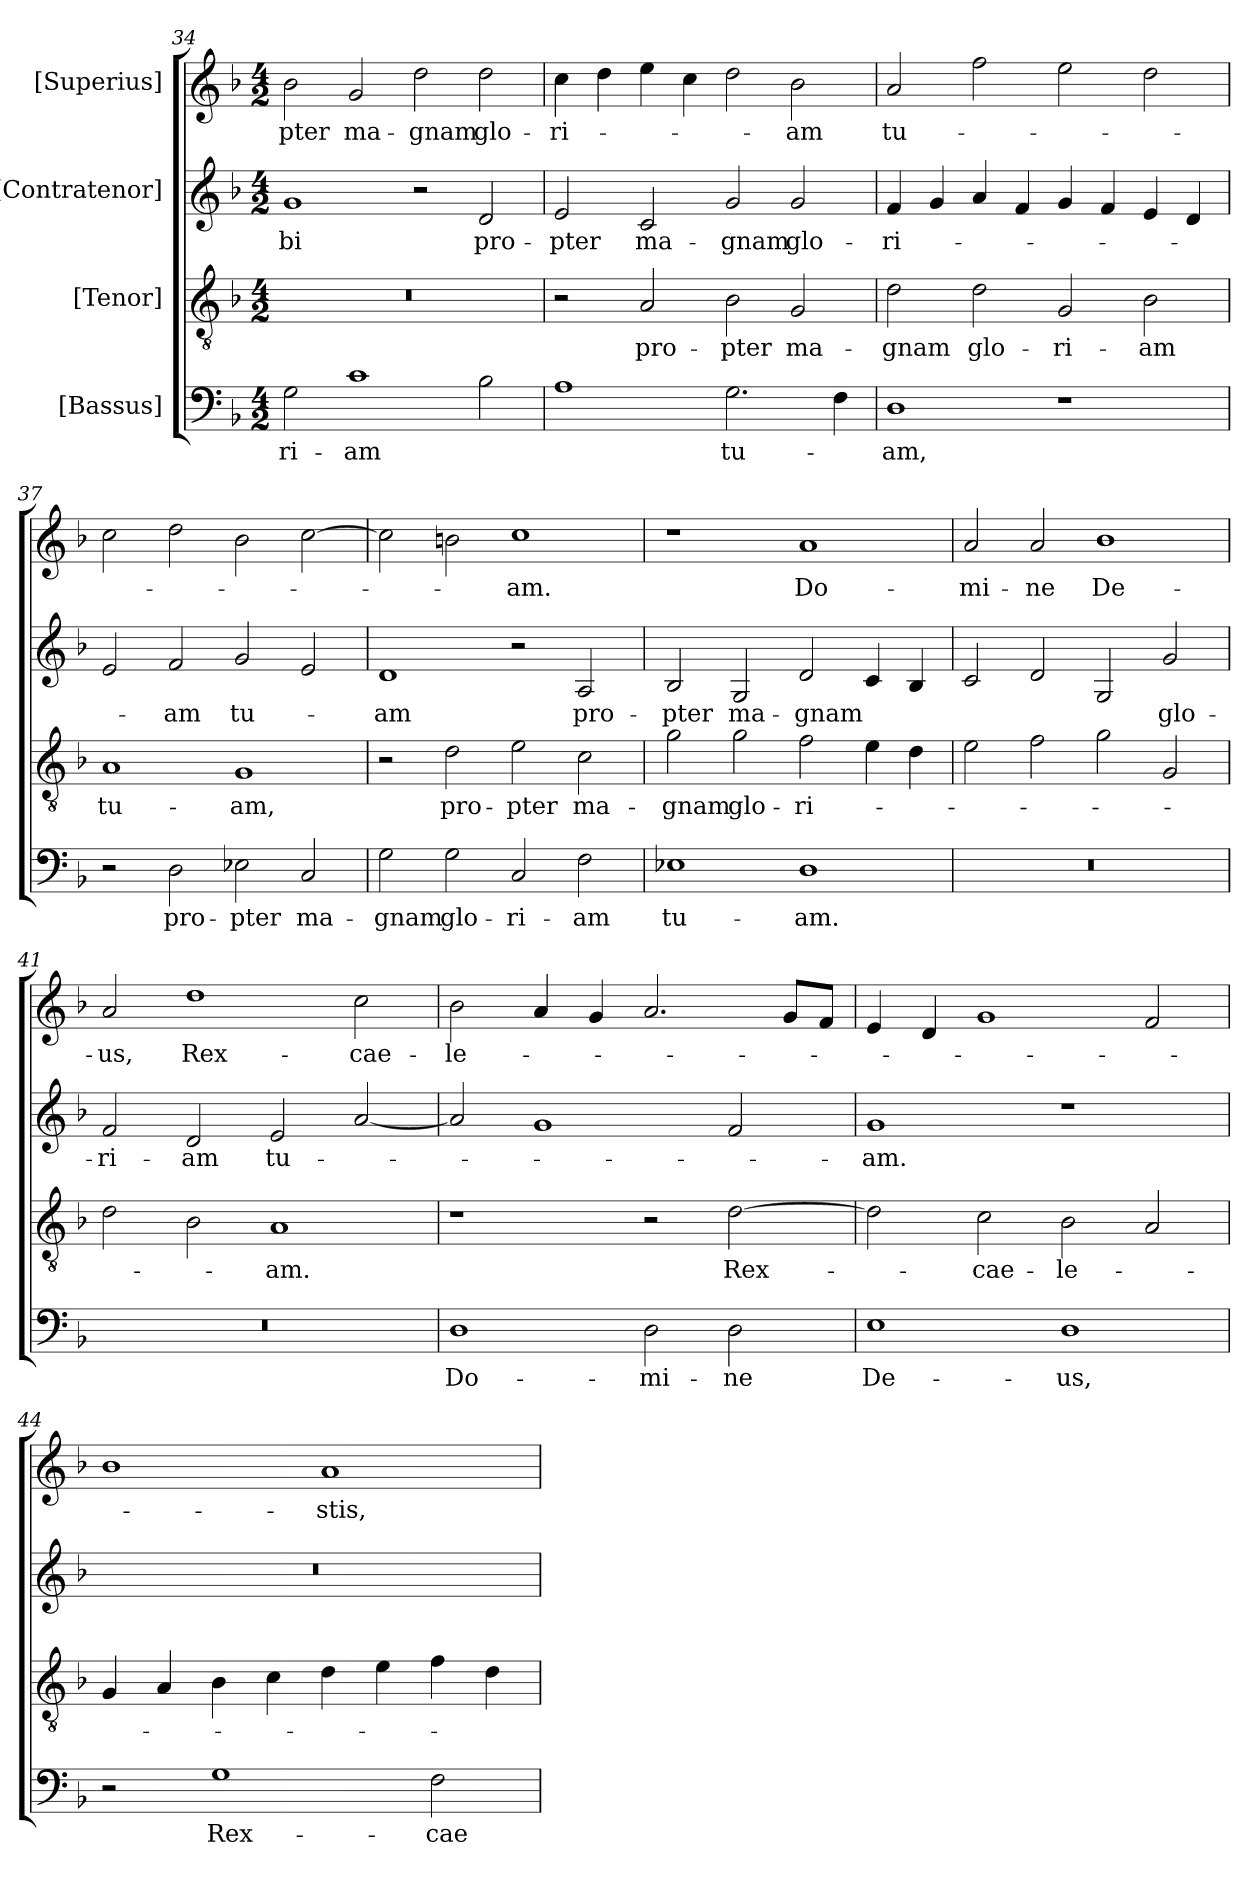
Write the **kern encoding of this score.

**kern	**text	**kern	**text	**kern	**text	**kern	**text
*part4	*part4	*part3	*part3	*part2	*part2	*part1	*part1
*staff4	*staff4	*staff3	*staff3	*staff2	*staff2	*staff1	*staff1
*I"[Bassus]	*	*I"[Tenor]	*	*I"[Contratenor]	*	*I"[Superius]	*
*clefF4	*	*clefGv2	*	*clefG2	*	*clefG2	*
*k[b-]	*	*k[b-]	*	*k[b-]	*	*k[b-]	*
*M4/2	*	*M4/2	*	*M4/2	*	*M4/2	*
=34	=34	=34	=34	=34	=34	=34	=34
2G\	-ri-	0r	.	1g/	-bi	2b-\	-pter
1c\	-am	.	.	.	.	2g/	ma-
.	.	.	.	2r	.	2dd\	-gnam
2B-\	.	.	.	2d/	pro-	2dd\	glo-
=35	=35	=35	=35	=35	=35	=35	=35
1A\	.	2r	.	2e/	-pter	4cc\	-ri-
.	.	.	.	.	.	4dd\	.
.	.	2A/	pro-	2c/	ma-	4ee\	.
.	.	.	.	.	.	4cc\	.
2.G\	tu-	2B-\	-pter	2g/	-gnam	2dd\	.
.	.	2G/	ma-	2g/	glo-	2b-\	-am
4F\	.	.	.	.	.	.	.
=36	=36	=36	=36	=36	=36	=36	=36
1D\	-am,	2d\	-gnam	4f/	-ri-	2a/	tu-
.	.	.	.	4g/	.	.	.
.	.	2d\	glo-	4a/	.	2ff\	.
.	.	.	.	4f/	.	.	.
1r	.	2G/	-ri-	4g/	.	2ee\	.
.	.	.	.	4f/	.	.	.
.	.	2B-\	-am	4e/	.	2dd\	.
.	.	.	.	4d/	.	.	.
=37	=37	=37	=37	=37	=37	=37	=37
2r	.	1A/	tu-	2e/	.	2cc\	.
2D\	pro-	.	.	2f/	-am	2dd\	.
2E-X\	-pter	1G/	-am,	2g/	tu-	2b-\	.
2C/	ma-	.	.	2e/	.	[2cc\	.
=38	=38	=38	=38	=38	=38	=38	=38
2G\	-gnam	2r	.	1d/	-am	2cc\]	.
2G\	glo-	2d\	pro-	.	.	2bn\	.
2C/	-ri-	2e\	-pter	2r	.	1cc\	-am.
2F\	-am	2c\	ma-	2A/	pro-	.	.
=39	=39	=39	=39	=39	=39	=39	=39
1E-X\	tu-	2g\	-gnam	2B-/	-pter	1r	.
.	.	2g\	glo-	2G/	ma-	.	.
1D\	-am.	2f\	-ri-	2d/	-gnam	1a/	Do-
.	.	4e\	.	4c/	.	.	.
.	.	4d\	.	4B-/	.	.	.
=40	=40	=40	=40	=40	=40	=40	=40
0r	.	2e\	.	2c/	.	2a/	-mi-
.	.	2f\	.	2d/	.	2a/	-ne
.	.	2g\	.	2G/	.	1b-\	De-
.	.	2G/	.	2g/	glo-	.	.
=41	=41	=41	=41	=41	=41	=41	=41
0r	.	2d\	.	2f/	-ri-	2a/	-us,
.	.	2B-\	.	2d/	-am	1dd\	Rex-
.	.	1A/	-am.	2e/	tu-	.	.
.	.	.	.	[2a/	.	2cc\	cae-
=42	=42	=42	=42	=42	=42	=42	=42
1D\	Do-	1r	.	2a/]	.	2b-\	-le-
.	.	.	.	1g/	.	4a/	.
.	.	.	.	.	.	4g/	.
2D\	-mi-	2r	.	.	.	2.a/	.
2D\	-ne	[2d\	Rex-	2f/	.	.	.
.	.	.	.	.	.	8g/L	.
.	.	.	.	.	.	8f/J	.
=43	=43	=43	=43	=43	=43	=43	=43
1E\	De-	2d\]	.	1g/	-am.	4e/	.
.	.	.	.	.	.	4d/	.
.	.	2c\	cae-	.	.	1g/	.
1D\	-us,	2B-\	-le-	1r	.	.	.
.	.	2A/	.	.	.	2f/	.
=44	=44	=44	=44	=44	=44	=44	=44
2r	.	4G/	.	0r	.	1b-\	.
.	.	4A/	.	.	.	.	.
1G\	Rex-	4B-\	.	.	.	.	.
.	.	4c\	.	.	.	.	.
.	.	4d\	.	.	.	1a/	-stis,
.	.	4e\	.	.	.	.	.
2F\	cae-	4f\	.	.	.	.	.
.	.	4d\	.	.	.	.	.
=	=	=	=	=	=	=	=
*-	*-	*-	*-	*-	*-	*-	*-
